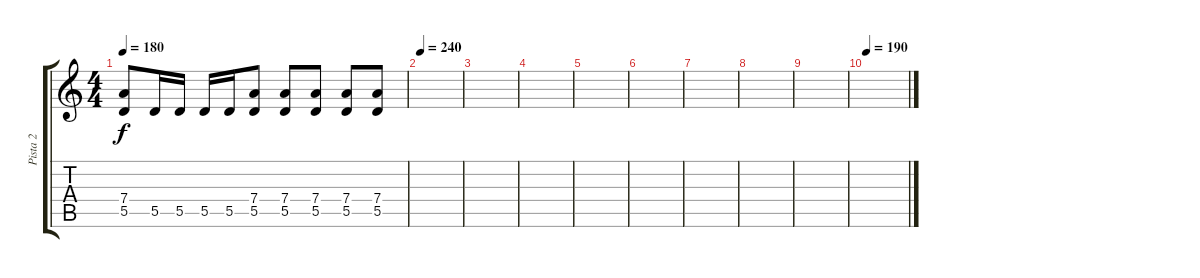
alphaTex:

\track ("Pista 2" "Pista 2") {instrument distortionguitar}
\staff {score tabs}
\tuning (E4 B3 G3 D3 A2 E2) {hide}
\ts (4 4)
\tempo 180
\clef g2
\ks c
(7.4 5.5).8{dy f} 5.5.16 5.5.16 5.5.16 5.5.16 (7.4 5.5).8 (7.4 5.5).8 (7.4 5.5).8 (7.4 5.5).8 (7.4 5.5).8 |
\tempo 240
|
|
|
|
|
|
|
|
\tempo 190
